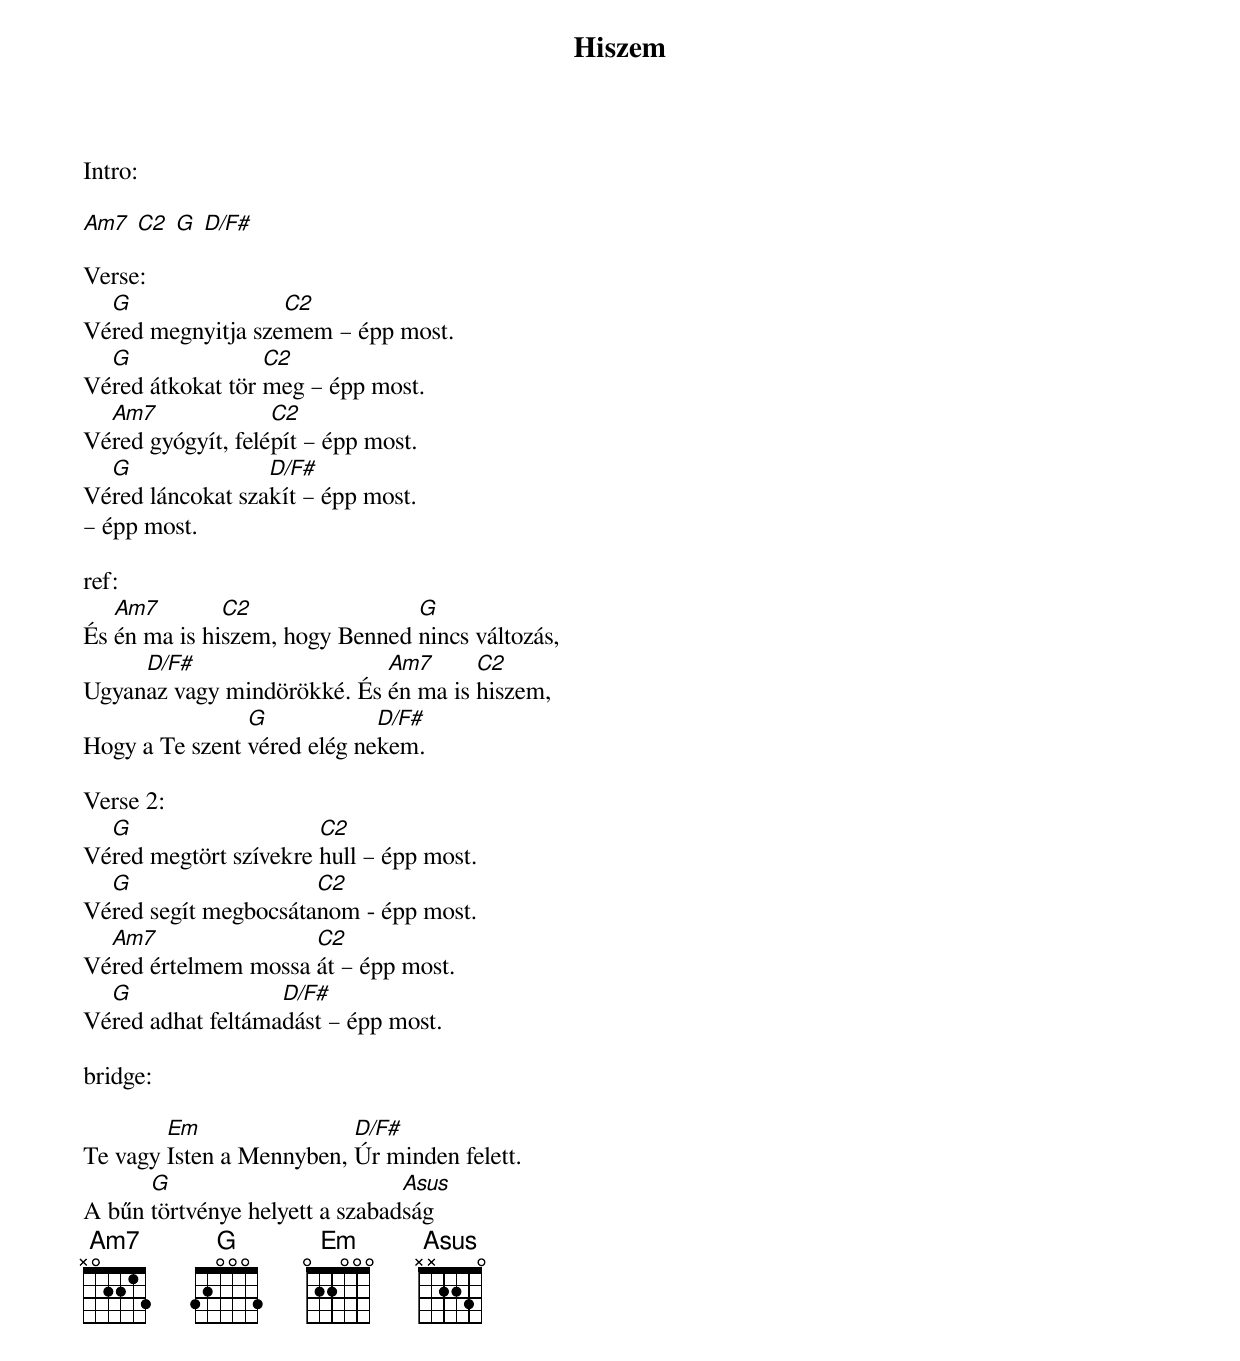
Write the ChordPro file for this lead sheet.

{title: Hiszem}
{subtitle: }

Intro:

[Am7] [C2] [G] [D/F#]

Verse:
Vé[G]red megnyitja sze[C2]mem – épp most.
Vé[G]red átkokat tör [C2]meg – épp most.
Vé[Am7]red gyógyít, felé[C2]pít – épp most.
Vé[G]red láncokat sza[D/F#]kít – épp most.
– épp most.

ref:
És [Am7]én ma is hi[C2]szem, hogy Benned [G]nincs változás,
Ugyan[D/F#]az vagy mindörökké. És [Am7]én ma is [C2]hiszem,
Hogy a Te szent [G]véred elég ne[D/F#]kem.

Verse 2:
Vé[G]red megtört szívekre [C2]hull – épp most.
Vé[G]red segít megbocsáta[C2]nom - épp most.
Vé[Am7]red értelmem mossa [C2]át – épp most.
Vé[G]red adhat feltáma[D/F#]dást – épp most.

bridge:

Te vagy [Em]Isten a Mennyben, [D/F#]Úr minden felett.
A bűn [G]törtvénye helyett a szabad[Asus]ság
